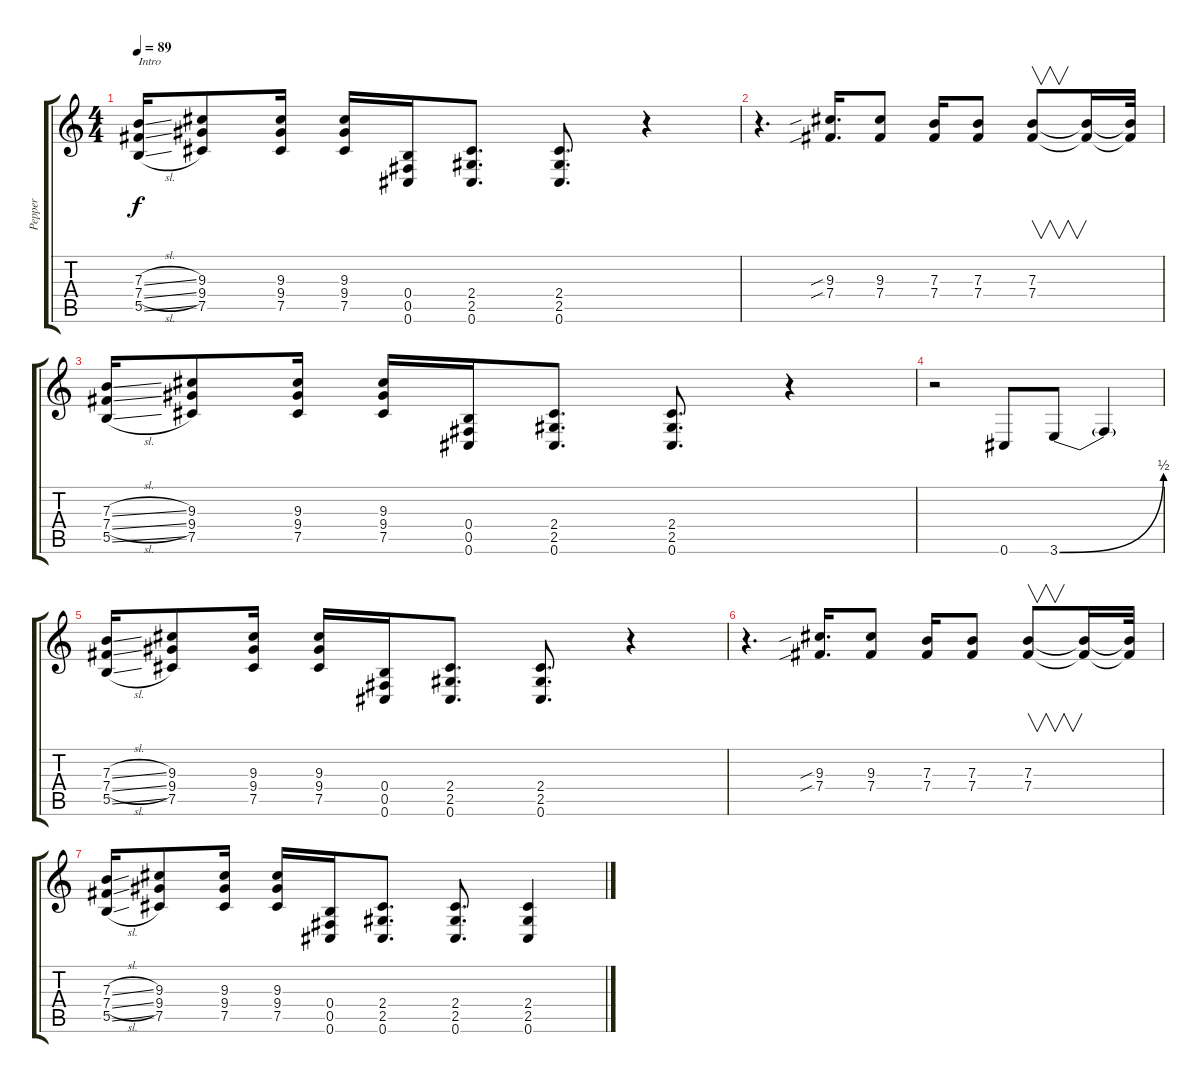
\track ("Pepper" "Pepper") {instrument distortionguitar}
\staff {score tabs}
\tuning (Db4 Ab3 E3 B2 Gb2 Db2) {hide}
\ts (4 4)
\tempo 89
\clef g2
\ks c
(7.3{sl} 7.4{sl} 5.5{sl}).16{txt "Intro" dy f} (9.3 9.4 7.5).8 (9.3 9.4 7.5).16 (9.3 9.4 7.5).16 (0.4 0.5 0.6).16 (2.4 2.5 0.6).8{d} (2.4 2.5 0.6).8{d} r.4 |
r.4{d} (9.3{sib} 7.4{sib}).16{d} (9.3 7.4).8 (7.3 7.4).16 (7.3 7.4).8 (7.3 7.4).8{v} (7.3{t} 7.4{t}).16 (7.3{t} 7.4{t}).32 |
(7.3{sl} 7.4{sl} 5.5{sl}).16 (9.3 9.4 7.5).8 (9.3 9.4 7.5).16 (9.3 9.4 7.5).16 (0.4 0.5 0.6).16 (2.4 2.5 0.6).8{d} (2.4 2.5 0.6).8{d} r.4 |
r.2 0.6.8 3.6{be (bend 0 0 60 2)}.8 3.6{t}.4 |
(7.3{sl} 7.4{sl} 5.5{sl}).16 (9.3 9.4 7.5).8 (9.3 9.4 7.5).16 (9.3 9.4 7.5).16 (0.4 0.5 0.6).16 (2.4 2.5 0.6).8{d} (2.4 2.5 0.6).8{d} r.4 |
r.4{d} (9.3{sib} 7.4{sib}).16{d} (9.3 7.4).8 (7.3 7.4).16 (7.3 7.4).8 (7.3 7.4).8{v} (7.3{t} 7.4{t}).16 (7.3{t} 7.4{t}).32 |
(7.3{sl} 7.4{sl} 5.5{sl}).16 (9.3 9.4 7.5).8 (9.3 9.4 7.5).16 (9.3 9.4 7.5).16 (0.4 0.5 0.6).16 (2.4 2.5 0.6).8{d} (2.4 2.5 0.6).8{d} (2.4 2.5 0.6).4
